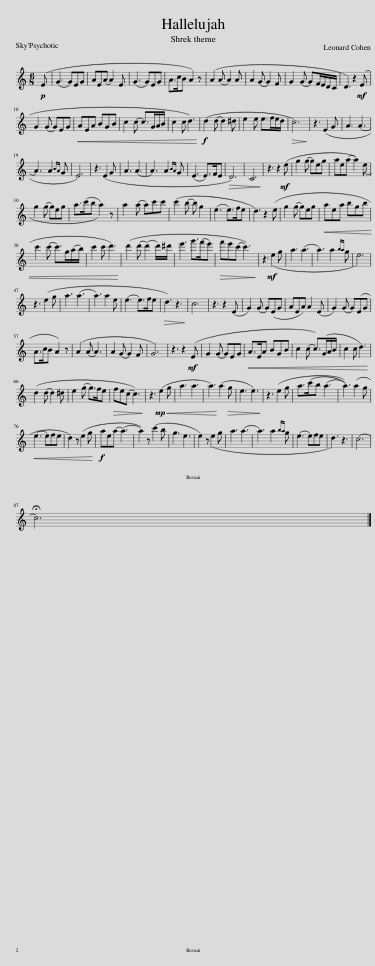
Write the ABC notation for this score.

X:1
L:1/8
M:6/8
I:linebreak $
K:C
V:1 treble
V:1
!p! (E | (G3 G)EG | AE(A A2) E | (G3 G)EG | A>cB A2) z | %5
 (A2 (A A2) A | A2 (G G2) F | G2 (G G)F/E/D/C/ | D3) z2!mf! (E |$ G2 (G G)EG | %10
!<(! AEA BGB | c2 (c c>)GA/B/ | c2 c d3)!<)! |!f! (d2 (d d2) ^d | e2 e e>fe/d/ | %15
!>(! c6)!>)! | z3 (E2 G | A3 (A3 |$ A3) A2{BA} G | E6) | %20
 z3 (E2 G | A3 (A3 | A3) A2{BA} G | (E3 E>)FE |!>(! D6) | %25
 C6!>)! | z3 z2!mf! (e | g2 (g g)eg | ae(a a2)) (e |$ g2 (g g)eg | %30
 a>(c'b a2)) z | a2 (a a)c'c' | (c'2 (b b) g2 | (e3 e>)fe | d3) z2 (e | %35
 g2 (g g)eg |!<(! aea bgb |$ c'2 (c' c'>)g(a/b/) | c'2 c' d'3)!<)! | (d'2 (d' (d'2) d'/)^d'/ | %40
 e'3 g'>(f'e') |!>(! f'e'(c' c'3))!>)! | z3!mf! (e2 g | a3 (a3 | a3) a2{ba} g | %45
 e6) |$ z3 (e2 g | a3 (a3 | a3) a2 e | (e3 e>)fe | %50
!>(! d3) z3!>)! | c6 | z3 z2 (E | G2) (G G)(EG | AEA) A2 (E | %55
 G2) (G G)(EG |$ A>cB A2) z | (A2 (A A3) | A2 (G G2) F | G6) | %60
 z3 z2!mf! (E | G2 (G G)EG |!<(! A>EA BGB | c2 (c c>))(GA/B/ | c2 c d3)!<)! |$ %65
 (d2 (d d2) ^d | e2 (g g>)fe |!>(! fe(c c3))!>)! | z3!mp! (e2!<(! g | a3 a3 | %70
 a3)!<)! (a2!>(! g | e3 e3)!>)! | z3 (e2 g | a>(c'b (a3 | a3))) (a2 g |$ %75
!<(! (e3 e)fe | d2) z (e2 g!<)! |!f! ae(a (a3) | a2)) z (c'2 b | g3 e3 | %80
 e2) z (e2 g | a3 (a3 | a3) a2{ba} g | (e3 e)fe | d3) z3 | %85
 (c6 |$ !fermata!c6) |] %87
